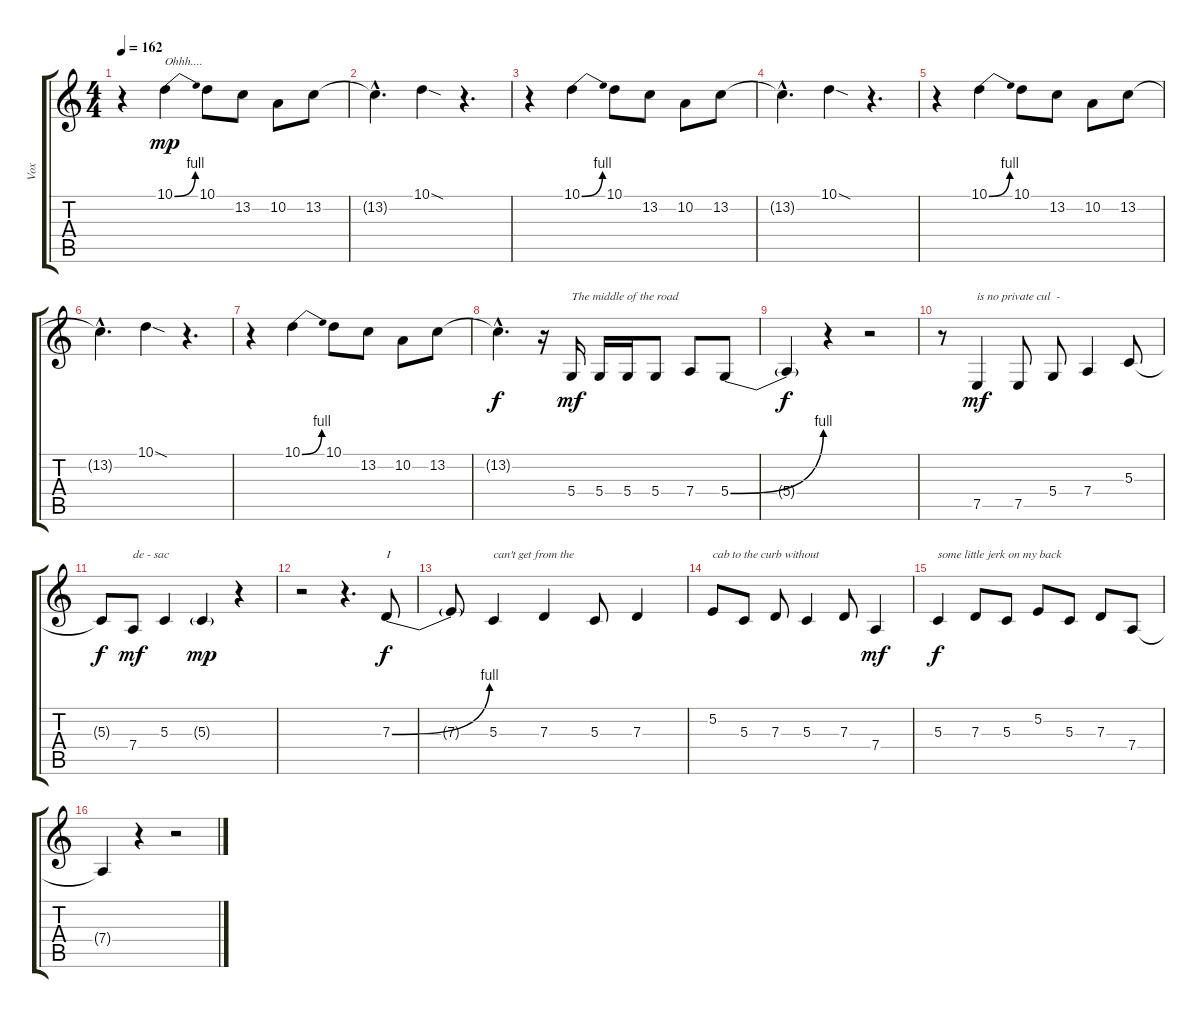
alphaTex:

\track ("Vox" "Vox") {instrument violin}
\staff {score tabs}
\tuning (E4 B3 G3 D3 A2 E2) {hide}
\ts (4 4)
\tempo 162
\clef g2
\ks c
r.4{dy mp} 10.1{be (bend 0 0 60 4)}.4{txt "Ohhh...." volume 15} 10.1.8 13.2.8 10.2.8 13.2.8 |
13.2{hac t}.4{d} 10.1{sod}.4 r.4{d} |
r.4 10.1{be (bend 0 0 60 4)}.4 10.1.8 13.2.8 10.2.8 13.2.8 |
13.2{hac t}.4{d} 10.1{sod}.4 r.4{d} |
r.4 10.1{be (bend 0 0 60 4)}.4 10.1.8 13.2.8 10.2.8 13.2.8 |
13.2{hac t}.4{d} 10.1{sod}.4 r.4{d} |
r.4 10.1{be (bend 0 0 60 4)}.4 10.1.8 13.2.8 10.2.8 13.2.8 |
13.2{hac t}.4{d dy f} r.16 5.4.16{txt "The middle of the road" dy mf volume 15} 5.4.16 5.4.16 5.4.8 7.4.8 5.4{be (bend 0 0 60 4)}.8 |
5.4{t}.4{dy f} r.4 r.2 |
r.8 7.5.4{txt "is no private cul  -" dy mf} 7.5.8 5.4.8 7.4.4 5.3.8 |
5.3{t}.8{dy f} 7.4.8{txt "de - sac" dy mf} 5.3.4 5.3{g}.4{dy mp} r.4 |
r.2 r.4{d} 7.3{be (bend 0 0 60 4)}.8{txt "I" dy f} |
7.3{t}.8 5.3.4{txt "can't get from the"} 7.3.4 5.3.8 7.3.4 |
5.2.8{txt "cab to the curb without"} 5.3.8 7.3.8 5.3.4 7.3.8 7.4.4{dy mf} |
5.3.4{txt "some little jerk on my back" dy f} 7.3.8 5.3.8 5.2.8 5.3.8 7.3.8 7.4.8 |
7.4{t}.4 r.4 r.2
